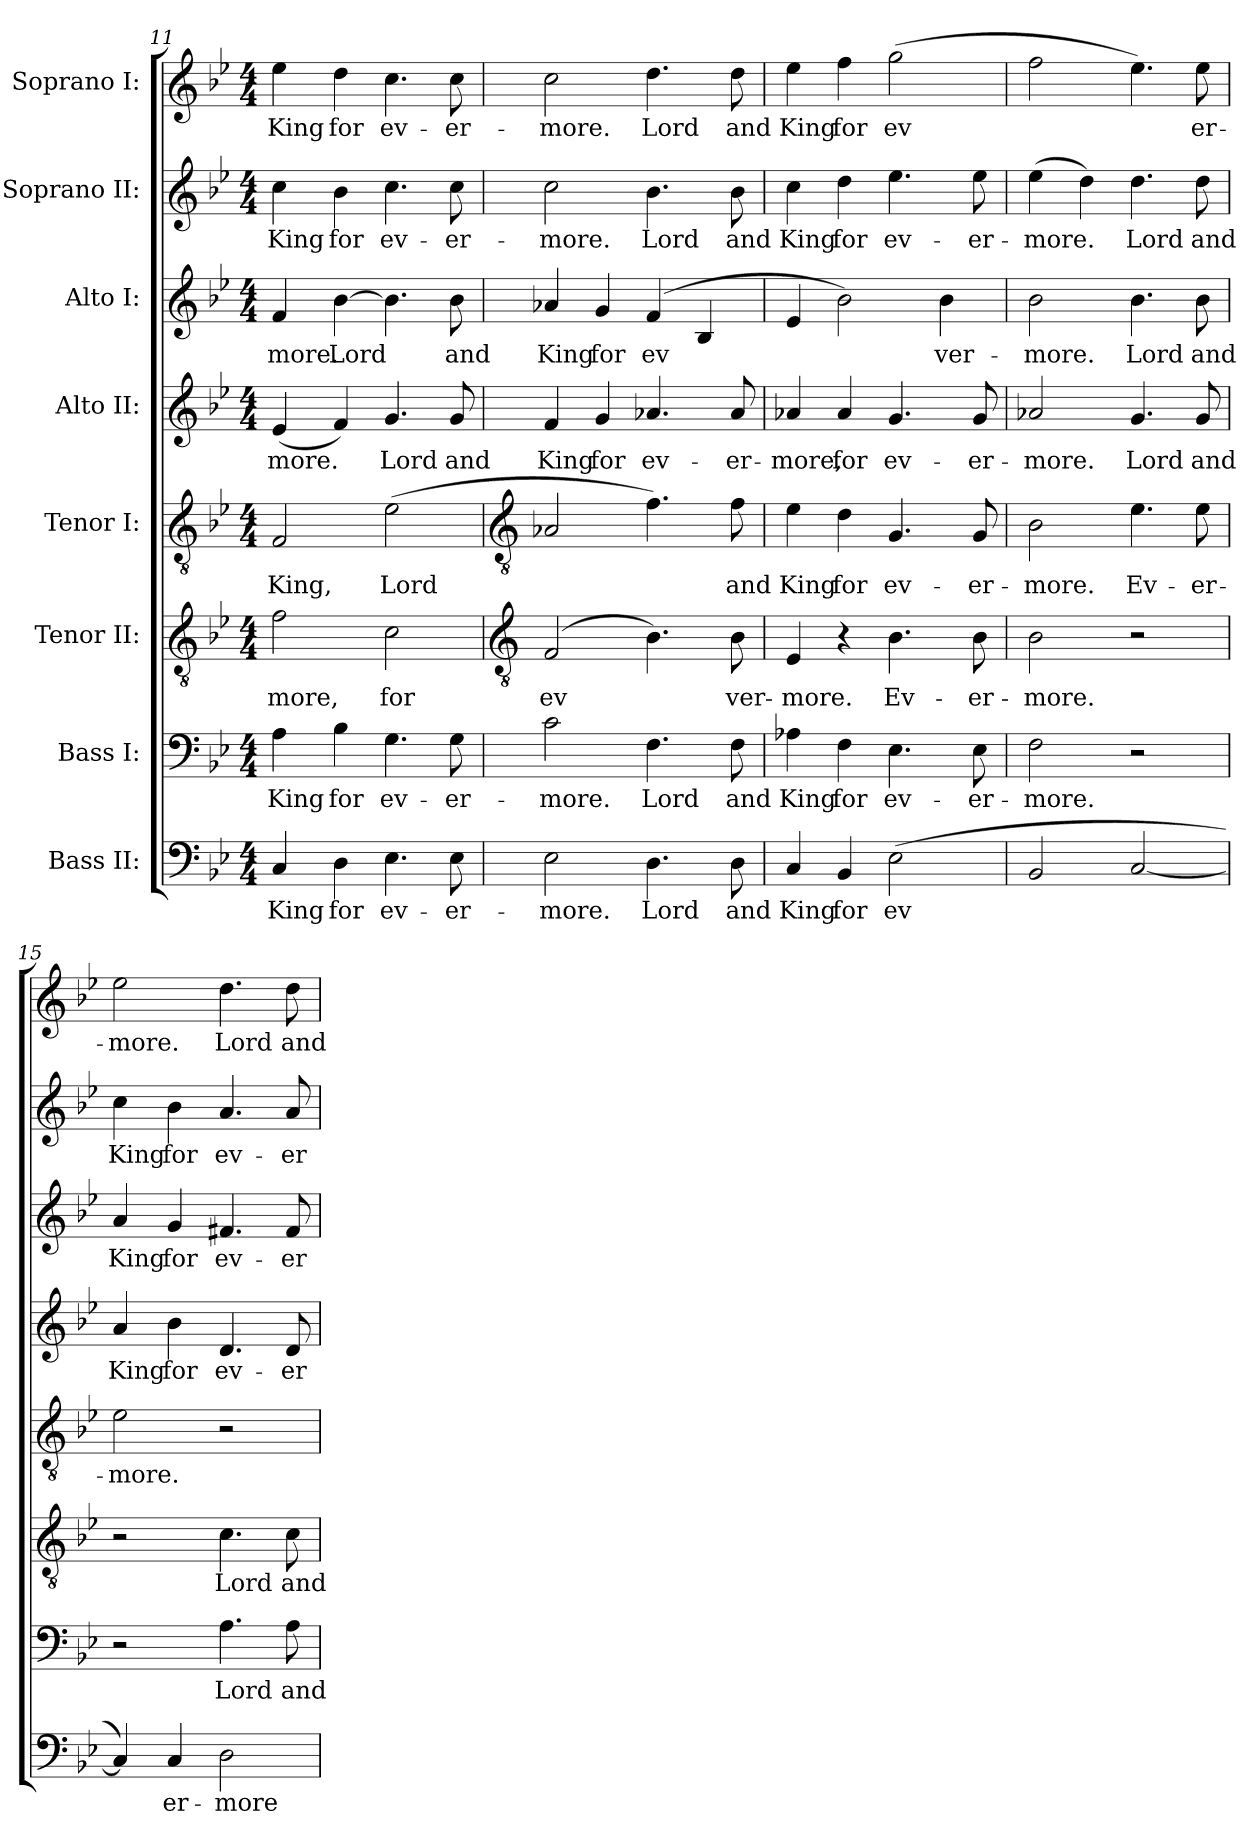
**kern	**text	**kern	**text	**kern	**text	**kern	**text	**kern	**text	**kern	**text	**kern	**text	**kern	**text
*part8	*part8	*part7	*part7	*part6	*part6	*part5	*part5	*part4	*part4	*part3	*part3	*part2	*part2	*part1	*part1
*staff8	*staff8	*staff7	*staff7	*staff6	*staff6	*staff5	*staff5	*staff4	*staff4	*staff3	*staff3	*staff2	*staff2	*staff1	*staff1
*I"Bass II:	*	*I"Bass I:	*	*I"Tenor II:	*	*I"Tenor I:	*	*I"Alto II:	*	*I"Alto I:	*	*I"Soprano II:	*	*I"Soprano I:	*
*clefF4	*	*clefF4	*	*clefGv2	*	*clefGv2	*	*clefG2	*	*clefG2	*	*clefG2	*	*clefG2	*
*k[b-e-]	*	*k[b-e-]	*	*k[b-e-]	*	*k[b-e-]	*	*k[b-e-]	*	*k[b-e-]	*	*k[b-e-]	*	*k[b-e-]	*
*B-:	*	*B-:	*	*B-:	*	*B-:	*	*B-:	*	*B-:	*	*B-:	*	*B-:	*
*M4/4	*	*M4/4	*	*M4/4	*	*M4/4	*	*M4/4	*	*M4/4	*	*M4/4	*	*M4/4	*
=11	=11	=11	=11	=11	=11	=11	=11	=11	=11	=11	=11	=11	=11	=11	=11
!	!LO:LY:b	!	!LO:LY:b	!	!LO:LY:b	!	!LO:LY:b	!	!LO:LY:b	!	!LO:LY:b	!	!LO:LY:b	!	!LO:LY:b
4C	King	4A	King	2f	-more,	2F	King,	(<4e-	-more.	4f	-more.	4cc	King	4ee-	King
!	!LO:LY:b	!	!LO:LY:b	!	!	!	!	!	!	!	!LO:LY:b	!	!LO:LY:b	!	!LO:LY:b
4D	for	4B-	for	.	.	.	.	4f)	.	[4b-	Lord	4b-	for	4dd	for
!	!LO:LY:b	!	!LO:LY:b	!	!LO:LY:b	!	!LO:LY:b	!	!LO:LY:b	!	!	!	!LO:LY:b	!	!LO:LY:b
4.E-	ev-	4.G	ev-	2c	for	(<2e-	Lord	4.g	Lord	4.b-]	.	4.cc	ev-	4.cc	ev-
!	!LO:LY:b	!	!LO:LY:b	!	!	!	!	!	!LO:LY:b	!	!LO:LY:b	!	!LO:LY:b	!	!LO:LY:b
8E-	-er-	8G	-er-	.	.	.	.	8g	and	8b-	and	8cc	-er-	8cc	-er-
!!LO:LB:g=z
=12	=12	=12	=12	=12	=12	=12	=12	=12	=12	=12	=12	=12	=12	=12	=12
*	*	*	*	*clefGv2	*	*clefGv2	*	*	*	*	*	*	*	*	*
!	!LO:LY:b	!	!LO:LY:b	!	!LO:LY:b	!	!	!	!LO:LY:b	!	!LO:LY:b	!	!LO:LY:b	!	!LO:LY:b
2E-	-more.	2c	-more.	(<2F	ev	2A-X	.	4f	King	4a-X	King	2cc	-more.	2cc	-more.
!	!	!	!	!	!	!	!	!	!LO:LY:b	!	!LO:LY:b	!	!	!	!
.	.	.	.	.	.	.	.	4g	for	4g	for	.	.	.	.
!	!LO:LY:b	!	!LO:LY:b	!	!	!	!	!	!LO:LY:b	!	!LO:LY:b	!	!LO:LY:b	!	!LO:LY:b
4.D	Lord	4.F	Lord	4.B-)	.	4.f)	.	4.a-X	ev-	(<4f	ev	4.b-	Lord	4.dd	Lord
.	.	.	.	.	.	.	.	.	.	4B-	.	.	.	.	.
!	!LO:LY:b	!	!LO:LY:b	!	!LO:LY:b	!	!LO:LY:b	!	!LO:LY:b	!	!	!	!LO:LY:b	!	!LO:LY:b
8D	and	8F	and	8B-	ver-	8f	and	8a-	-er-	.	.	8b-	and	8dd	and
=13	=13	=13	=13	=13	=13	=13	=13	=13	=13	=13	=13	=13	=13	=13	=13
!	!LO:LY:b	!	!LO:LY:b	!	!LO:LY:b	!	!LO:LY:b	!	!LO:LY:b	!	!	!	!LO:LY:b	!	!LO:LY:b
4C	King	4A-X	King	4E-	-more.	4e-	King	4a-X	-more,	4e-	.	4cc	King	4ee-	King
!	!LO:LY:b	!	!LO:LY:b	!	!	!	!LO:LY:b	!	!LO:LY:b	!	!	!	!LO:LY:b	!	!LO:LY:b
4BB-	for	4F	for	4r	.	4d	for	4a-	for	2b-)	.	4dd	for	4ff	for
!	!LO:LY:b	!	!LO:LY:b	!	!LO:LY:b	!	!LO:LY:b	!	!LO:LY:b	!	!	!	!LO:LY:b	!	!LO:LY:b
(<2E-	ev	4.E-	ev-	4.B-	Ev-	4.G	ev-	4.g	ev-	.	.	4.ee-	ev-	(>2gg	ev
!	!	!	!	!	!	!	!	!	!	!	!LO:LY:b	!	!	!	!
.	.	.	.	.	.	.	.	.	.	4b-	ver-	.	.	.	.
!	!	!	!LO:LY:b	!	!LO:LY:b	!	!LO:LY:b	!	!LO:LY:b	!	!	!	!LO:LY:b	!	!
.	.	8E-	-er-	8B-	-er-	8G	-er-	8g	-er-	.	.	8ee-	-er-	.	.
=14	=14	=14	=14	=14	=14	=14	=14	=14	=14	=14	=14	=14	=14	=14	=14
!	!	!	!LO:LY:b	!	!LO:LY:b	!	!LO:LY:b	!	!LO:LY:b	!	!LO:LY:b	!	!LO:LY:b	!	!
2BB-	.	2F	-more.	2B-	-more.	2B-	-more.	2a-X	-more.	2b-	-more.	(>4ee-	-more.	2ff	.
.	.	.	.	.	.	.	.	.	.	.	.	4dd)	.	.	.
!	!	!	!	!	!	!	!LO:LY:b	!	!LO:LY:b	!	!LO:LY:b	!	!LO:LY:b	!	!
[2C	.	2r	.	2r	.	4.e-	Ev-	4.g	Lord	4.b-	Lord	4.dd	Lord	4.ee-)	.
!	!	!	!	!	!	!	!LO:LY:b	!	!LO:LY:b	!	!LO:LY:b	!	!LO:LY:b	!	!LO:LY:b
.	.	.	.	.	.	8e-	-er-	8g	and	8b-	and	8dd	and	8ee-	er-
=15	=15	=15	=15	=15	=15	=15	=15	=15	=15	=15	=15	=15	=15	=15	=15
!	!	!	!	!	!	!	!LO:LY:b	!	!LO:LY:b	!	!LO:LY:b	!	!LO:LY:b	!	!LO:LY:b
4C])	.	2r	.	2r	.	2e-	-more.	4a	King	4a	King	4cc	King	2ee-	-more.
!	!LO:LY:b	!	!	!	!	!	!	!	!LO:LY:b	!	!LO:LY:b	!	!LO:LY:b	!	!
4C	er-	.	.	.	.	.	.	4b-	for	4g	for	4b-	for	.	.
!	!LO:LY:b	!	!LO:LY:b	!	!LO:LY:b	!	!	!	!LO:LY:b	!	!LO:LY:b	!	!LO:LY:b	!	!LO:LY:b
2D	-more	4.A	Lord	4.c	Lord	2r	.	4.d	ev-	4.f#X	ev-	4.a	ev-	4.dd	Lord
!	!	!	!LO:LY:b	!	!LO:LY:b	!	!	!	!LO:LY:b	!	!LO:LY:b	!	!LO:LY:b	!	!LO:LY:b
.	.	8A	and	8c	and	.	.	8d	-er-	8f#	-er-	8a	-er-	8dd	and
=	=	=	=	=	=	=	=	=	=	=	=	=	=	=	=
*-	*-	*-	*-	*-	*-	*-	*-	*-	*-	*-	*-	*-	*-	*-	*-
